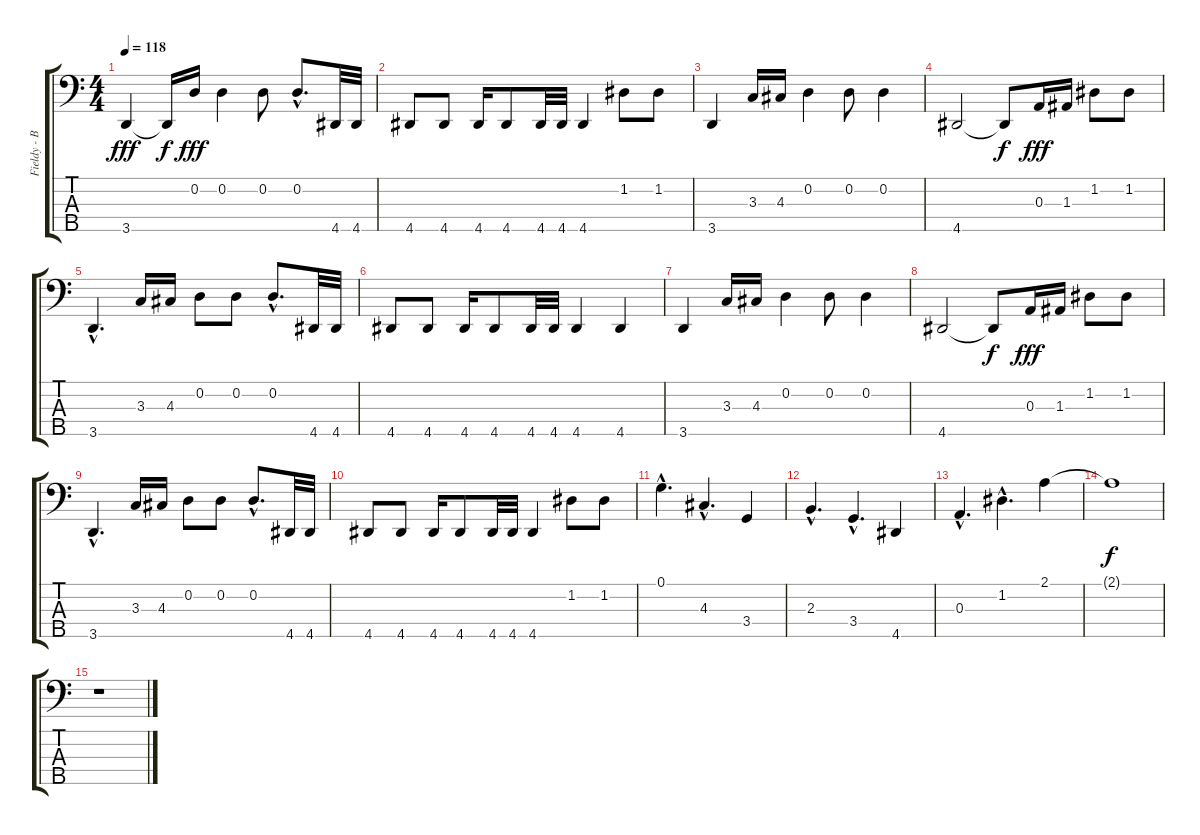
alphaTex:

\track ("Fieldy - Bass" "Fieldy - B") {instrument electricbassfinger}
\staff {score tabs}
\tuning (G2 D2 A1 E1 B0) {hide}
\ts (4 4)
\tempo 118
\clef f4
\ks c
3.5.4{dy fff} 3.5{t}.16{dy f} 0.2.16{dy fff} 0.2.4 0.2.8 0.2{hac}.8{d} 4.5.32 4.5.32 |
4.5.8 4.5.8 4.5.16 4.5.8 4.5.32 4.5.32 4.5.4 1.2.8 1.2.8 |
3.5.4 3.3.16 4.3.16 0.2.4 0.2.8 0.2.4 |
4.5.2 4.5{t}.8{dy f} 0.3.16{dy fff} 1.3.16 1.2.8 1.2.8 |
3.5{hac}.4{d} 3.3.16 4.3.16 0.2.8 0.2.8 0.2{hac}.8{d} 4.5.32 4.5.32 |
4.5.8 4.5.8 4.5.16 4.5.8 4.5.32 4.5.32 4.5.4 4.5.4 |
3.5.4 3.3.16 4.3.16 0.2.4 0.2.8 0.2.4 |
4.5.2 4.5{t}.8{dy f} 0.3.16{dy fff} 1.3.16 1.2.8 1.2.8 |
3.5{hac}.4{d} 3.3.16 4.3.16 0.2.8 0.2.8 0.2{hac}.8{d} 4.5.32 4.5.32 |
4.5.8 4.5.8 4.5.16 4.5.8 4.5.32 4.5.32 4.5.4 1.2.8 1.2.8 |
0.1{hac}.4{d} 4.3{hac}.4{d} 3.4.4 |
2.3{hac}.4{d} 3.4{hac}.4{d} 4.5.4 |
0.3{hac}.4{d} 1.2{hac}.4{d} 2.1.4 |
2.1{t}.1{dy f} |
r.1
